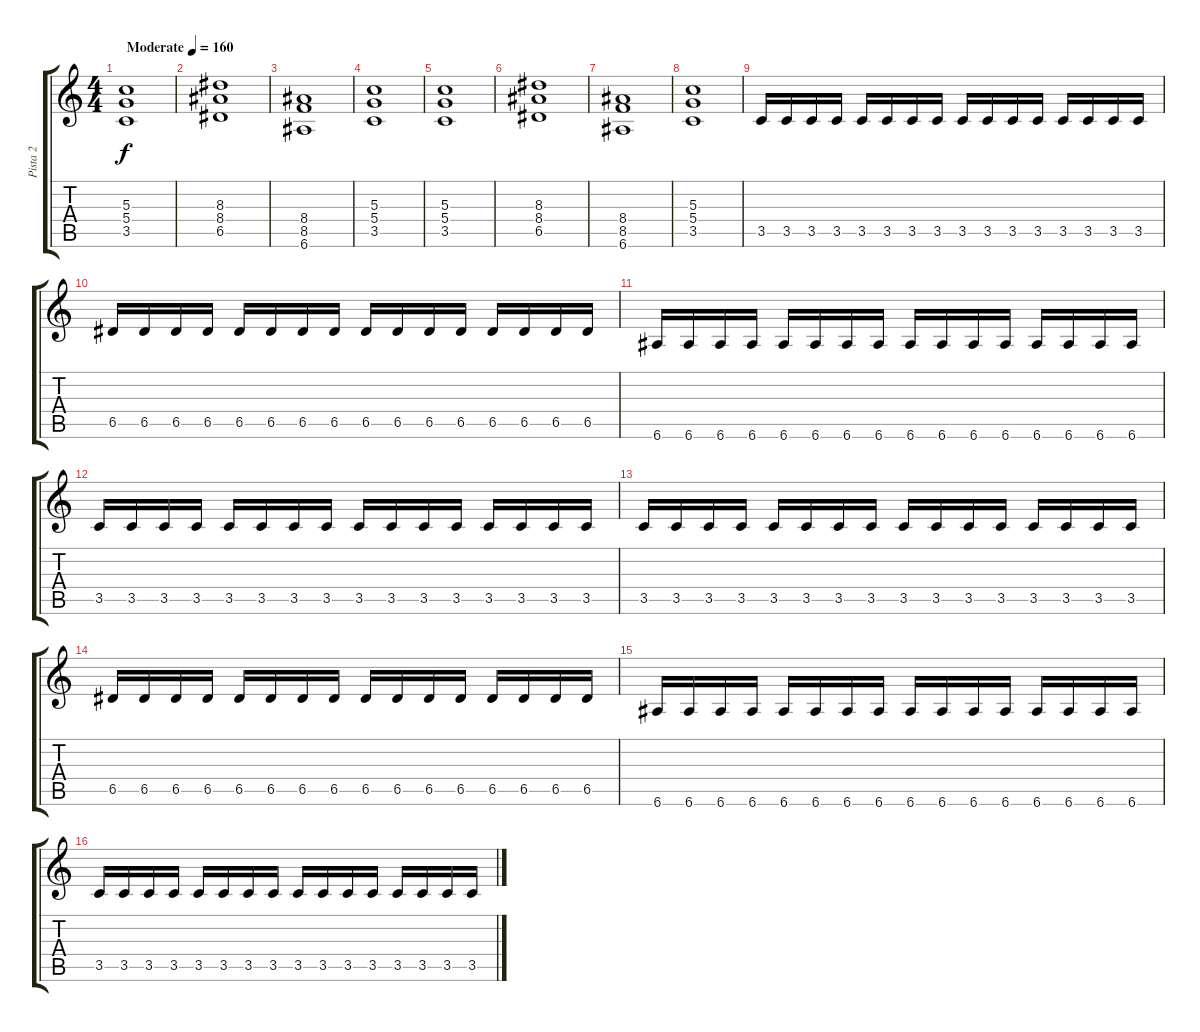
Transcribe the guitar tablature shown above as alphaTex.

\track ("Pista 2" "Pista 2") {instrument distortionguitar}
\staff {score tabs}
\tuning (E4 B3 G3 D3 A2 E2) {hide}
\ts (4 4)
\tempo (160 "Moderate")
\clef g2
\ks c
(5.3 5.4 3.5).1{dy f instrument distortionguitar} |
(8.3 8.4 6.5).1 |
(8.4 8.5 6.6).1 |
(5.3 5.4 3.5).1 |
(5.3 5.4 3.5).1 |
(8.3 8.4 6.5).1 |
(8.4 8.5 6.6).1 |
(5.3 5.4 3.5).1 |
3.5.16 3.5.16 3.5.16 3.5.16 3.5.16 3.5.16 3.5.16 3.5.16 3.5.16 3.5.16 3.5.16 3.5.16 3.5.16 3.5.16 3.5.16 3.5.16 |
6.5.16 6.5.16 6.5.16 6.5.16 6.5.16 6.5.16 6.5.16 6.5.16 6.5.16 6.5.16 6.5.16 6.5.16 6.5.16 6.5.16 6.5.16 6.5.16 |
6.6.16 6.6.16 6.6.16 6.6.16 6.6.16 6.6.16 6.6.16 6.6.16 6.6.16 6.6.16 6.6.16 6.6.16 6.6.16 6.6.16 6.6.16 6.6.16 |
3.5.16 3.5.16 3.5.16 3.5.16 3.5.16 3.5.16 3.5.16 3.5.16 3.5.16 3.5.16 3.5.16 3.5.16 3.5.16{txt ""} 3.5.16 3.5.16 3.5.16 |
3.5.16 3.5.16 3.5.16 3.5.16 3.5.16 3.5.16 3.5.16 3.5.16 3.5.16 3.5.16 3.5.16 3.5.16 3.5.16 3.5.16 3.5.16 3.5.16 |
6.5.16 6.5.16 6.5.16 6.5.16 6.5.16 6.5.16 6.5.16 6.5.16 6.5.16 6.5.16 6.5.16 6.5.16 6.5.16 6.5.16 6.5.16 6.5.16 |
6.6.16 6.6.16 6.6.16 6.6.16 6.6.16 6.6.16 6.6.16 6.6.16 6.6.16 6.6.16 6.6.16 6.6.16 6.6.16 6.6.16 6.6.16 6.6.16 |
3.5.16 3.5.16 3.5.16 3.5.16 3.5.16 3.5.16 3.5.16 3.5.16 3.5.16 3.5.16 3.5.16 3.5.16 3.5.16 3.5.16 3.5.16 3.5.16
